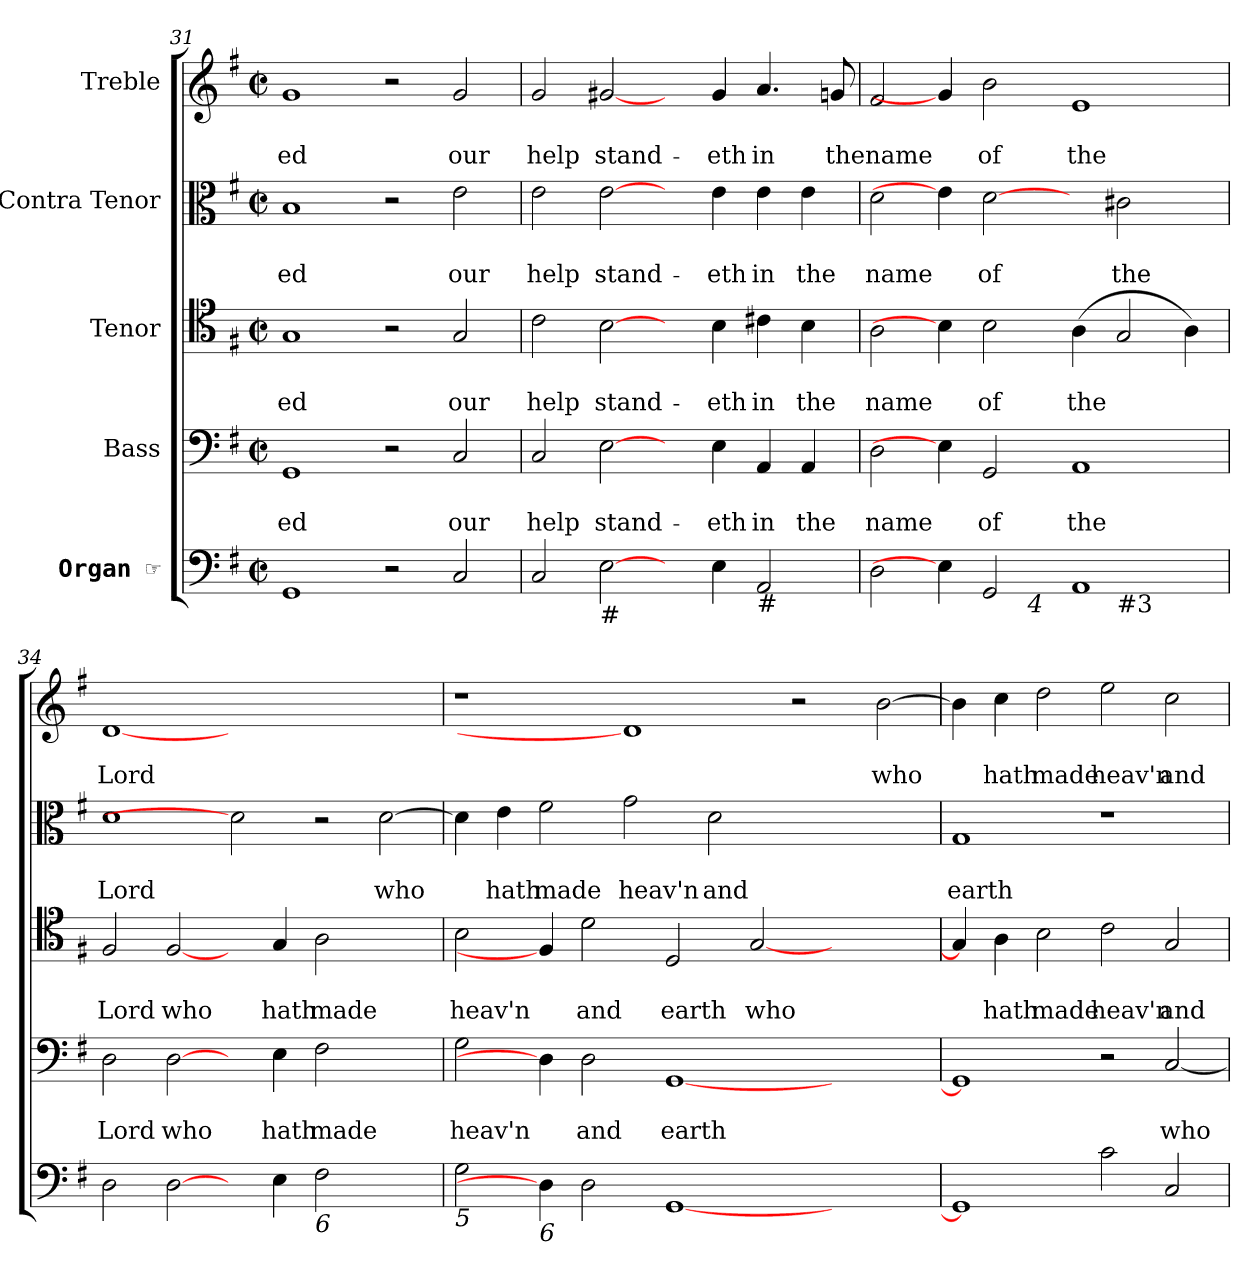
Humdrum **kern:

**kern	**kern	**text	**text	**kern	**text	**text	**kern	**text	**text	**kern	**text	**text
*part5	*part4	*part4	*part4	*part3	*part3	*part3	*part2	*part2	*part2	*part1	*part1	*part1
*staff5	*staff4	*staff4	*staff4	*staff3	*staff3	*staff3	*staff2	*staff2	*staff2	*staff1	*staff1	*staff1
*I"Organ     ☞	*I"Bass	*	*	*I"Tenor	*	*	*I"Contra Tenor	*	*	*I"Treble	*	*
*clefF4	*clefF4	*	*	*clefC4	*	*	*clefC3	*	*	*clefG2	*	*
*k[f#]	*k[f#]	*	*	*k[f#]	*	*	*k[f#]	*	*	*k[f#]	*	*
*e:	*e:	*	*	*e:	*	*	*e:	*	*	*e:	*	*
*M2/2	*M2/2	*	*	*M2/2	*	*	*M2/2	*	*	*M2/2	*	*
*met(c|)	*met(c|)	*	*	*met(c|)	*	*	*met(c|)	*	*	*met(c|)	*	*
=31	=31	=31	=31	=31	=31	=31	=31	=31	=31	=31	=31	=31
!	!	!	!LO:LY:b	!	!	!LO:LY:b	!	!	!LO:LY:b	!	!	!LO:LY:b
1GG	1GG	.	-ed	1G	.	-ed	1B	.	-ed	1g	.	-ed
2r	2r	.	.	2r	.	.	2r	.	.	2r	.	.
!	!	!	!LO:LY:b	!	!	!LO:LY:b	!	!	!LO:LY:b	!	!	!LO:LY:b
2C/	2C/	.	our	2G/	.	our	2e\	.	our	2g/	.	our
!!LO:LB:g=z
=32	=32	=32	=32	=32	=32	=32	=32	=32	=32	=32	=32	=32
!	!	!	!LO:LY:b	!	!	!LO:LY:b	!	!	!LO:LY:b	!	!	!LO:LY:b
2C/	2C/	.	help	2c\	.	help	2e\	.	help	2g/	.	help
!LO:TX:b:t=#	!	!	!	!	!	!	!	!	!	!	!	!
!	!	!	!LO:LY:b	!	!	!LO:LY:b	!	!	!LO:LY:b	!	!	!LO:LY:b
[2E\	[2E\	.	stand-	[2B\	.	stand-	[2e\	.	stand-	[2g#X/	.	stand-
4ryy	4ryy	.	.	4ryy	.	.	4ryy	.	.	4ryy	.	.
!	!	!	!LO:LY:b	!	!	!LO:LY:b	!	!	!LO:LY:b	!	!	!LO:LY:b
4E\	4E\	.	-eth	4B\	.	-eth	4e\	.	-eth	4g#/	.	-eth
!LO:TX:b:t=#	!	!	!	!	!	!	!	!	!	!	!	!
!	!	!	!LO:LY:b	!	!	!LO:LY:b	!	!	!LO:LY:b	!	!	!LO:LY:b
2AA/	4AA/	.	in	4c#X\	.	in	4e\	.	in	4.a/	.	in
!	!	!	!LO:LY:b	!	!	!LO:LY:b	!	!	!LO:LY:b	!	!	!
.	4AA/	.	the	4B\	.	the	4e\	.	the	.	.	.
!	!	!	!	!	!	!	!	!	!	!	!	!LO:LY:b
.	.	.	.	.	.	.	.	.	.	8gn/	.	the
=33	=33	=33	=33	=33	=33	=33	=33	=33	=33	=33	=33	=33
!	!	!	!LO:LY:b	!	!	!LO:LY:b	!	!	!LO:LY:b	!	!	!LO:LY:b
*^	*	*	*	*	*	*	*	*	*	*	*	*
*	*^	*	*	*	*	*	*	*	*	*	*	*	*
2D\	1ryy	1.ryy	2D\	.	name	2A\	.	name	2d\	.	name	2f#/	.	name
4E\]	.	.	4E\]	.	.	4B\]	.	.	4e\]	.	.	4g#/]	.	.
!	!	!	!	!	!LO:LY:b	!	!	!LO:LY:b	!	!	!LO:LY:b	!	!	!LO:LY:b
2GG/	.	.	2GG/	.	of	2B\	.	of	[2d	.	of	2b\	.	of
!	!LO:TX:b:i:t=4	!	!	!	!	!	!	!	!	!	!	!	!	!
.	1ryy	.	.	.	.	.	.	.	.	.	.	.	.	.
!	!	!	!	!	!LO:LY:b	!	!	!LO:LY:b	!	!	!	!	!	!LO:LY:b
1AA	.	.	1AA	.	the	(>4A\	.	the	4ryy	.	.	1e	.	the
!	!	!LO:TX:b:t=#3	!	!	!	!	!	!	!	!	!	!	!	!
!	!	!	!	!	!	!	!	!	!	!	!LO:LY:b	!	!	!
.	.	2.ryy	.	.	.	2G/	.	.	2c#X\	.	the	.	.	.
.	4ryy	.	.	.	.	4A\)	.	.	4ryy	.	.	.	.	.
=34	=34	=34	=34	=34	=34	=34	=34	=34	=34	=34	=34	=34	=34	=34
!	!	!	!	!	!LO:LY:b	!	!	!LO:LY:b	!	!	!LO:LY:b	!	!	!LO:LY:b
*v	*v	*v	*	*	*	*	*	*	*	*	*	*	*	*
2D\	2D\	.	Lord	2F#/	.	Lord	1d	.	Lord	[1d	.	Lord
!	!	!	!LO:LY:b	!	!	!LO:LY:b	!	!	!	!	!	!
[2D\	[2D\	.	who	[2F#/	.	who	.	.	.	.	.	.
4ryy	4ryy	.	.	4ryy	.	.	2d]	.	.	1.ryy	.	.
!	!	!	!LO:LY:b	!	!	!LO:LY:b	!	!	!	!	!	!
4E\	4E\	.	hath	4G/	.	hath	.	.	.	.	.	.
!LO:TX:b:i:t=6	!	!	!	!	!	!	!	!	!	!	!	!
!	!	!	!LO:LY:b	!	!	!LO:LY:b	!	!	!	!	!	!
2F#\	2F#\	.	made	2A\	.	made	2r	.	.	.	.	.
!	!	!	!	!	!	!	!	!	!LO:LY:b	!	!	!
2ryy	2ryy	.	.	2ryy	.	.	[2d\	.	who	.	.	.
!!LO:PB:g=z
=35	=35	=35	=35	=35	=35	=35	=35	=35	=35	=35	=35	=35
!LO:TX:b:i:t=5	!	!	!	!	!	!	!	!	!	!	!	!
!	!	!	!LO:LY:b	!	!	!LO:LY:b	!	!	!	!	!	!
2G\	2G\	.	heav'n	2B\	.	heav'n	4d\]	.	.	1r	.	.
!	!	!	!	!	!	!	!	!	!LO:LY:b	!	!	!
.	.	.	.	.	.	.	4e\	.	hath	.	.	.
!LO:TX:b:i:t=6	!	!	!	!	!	!	!	!	!	!	!	!
!	!	!	!	!	!	!	!	!	!LO:LY:b	!	!	!
4D\]	4D\]	.	.	4F#/]	.	.	2f#\	.	made	.	.	.
!	!	!	!LO:LY:b	!	!	!LO:LY:b	!	!	!	!	!	!
2D\	2D\	.	and	2d\	.	and	.	.	.	.	.	.
!	!	!	!	!	!	!	!	!	!LO:LY:b	!	!	!
.	.	.	.	.	.	.	2g\	.	heav'n	1d]	.	.
!	!	!	!LO:LY:b	!	!	!LO:LY:b	!	!	!	!	!	!
[1GG	[1GG	.	earth	2D/	.	earth	.	.	.	.	.	.
!	!	!	!	!	!	!	!	!	!LO:LY:b	!	!	!
.	.	.	.	.	.	.	2d\	.	and	.	.	.
!	!	!	!	!	!	!LO:LY:b	!	!	!	!	!	!
.	.	.	.	[2G/	.	who	.	.	.	.	.	.
.	.	.	.	.	.	.	1ryy	.	.	2r	.	.
2.ryy	2.ryy	.	.	2.ryy	.	.	.	.	.	.	.	.
!	!	!	!	!	!	!	!	!	!	!	!	!LO:LY:b
.	.	.	.	.	.	.	.	.	.	[2b\	.	who
=36	=36	=36	=36	=36	=36	=36	=36	=36	=36	=36	=36	=36
!	!	!	!	!	!	!	!	!	!LO:LY:b	!	!	!
1GG]	1GG]	.	.	4G/]	.	.	1G	.	earth	4b\]	.	.
!	!	!	!	!	!	!LO:LY:b	!	!	!	!	!	!LO:LY:b
.	.	.	.	4A\	.	hath	.	.	.	4cc\	.	hath
!	!	!	!	!	!	!LO:LY:b	!	!	!	!	!	!LO:LY:b
.	.	.	.	2B\	.	made	.	.	.	2dd\	.	made
!	!	!	!	!	!	!LO:LY:b	!	!	!	!	!	!LO:LY:b
2c\	2r	.	.	2c\	.	heav'n	1r	.	.	2ee\	.	heav'n
!	!	!	!LO:LY:b	!	!	!LO:LY:b	!	!	!	!	!	!LO:LY:b
2C/	[2C/	.	who	2G/	.	and	.	.	.	2cc\	.	and
=	=	=	=	=	=	=	=	=	=	=	=	=
*-	*-	*-	*-	*-	*-	*-	*-	*-	*-	*-	*-	*-
